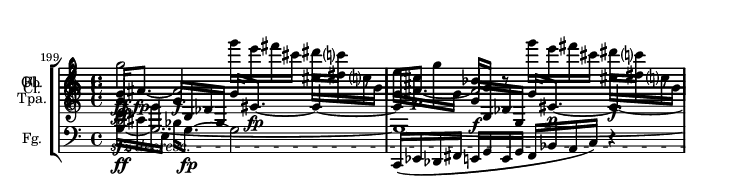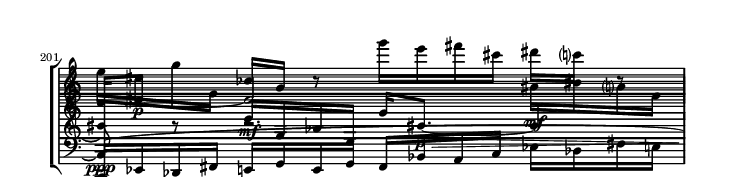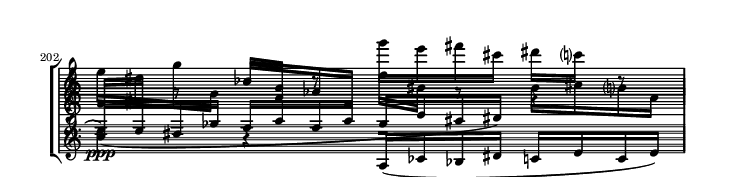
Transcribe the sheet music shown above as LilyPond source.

\version "2.10.33"

\include "../config/lib.ly"

#(set-global-staff-size 12.5)

global = {
  \time 4/4
  \set Score.currentBarNumber = #199
  \bar ""
  \bracketUp
}

flauta = {
  \relative c''' {
    g2\ff g'16 e fis cis dis c? r8
    %% toca também material do fagote transposto oitava acima
    e,16 cis g' e, bes' g r8 g''16 e fis cis dis c? r8
    e,16 cis g' e, bes' g r8 g''16 e fis cis dis c? r8
    e,16 cis g' e, bes' g r8 g''16 e fis cis dis c? r8
  }
}

oboe = {
  \relative c' {
    e16 fis8.~\fp fis2\f cis'16 dis c? g
    e fis8.~\p fis2 cis'16\f dis c? g
    e fis8.~\p fis2 cis'16\mf dis c? g
    %% toca também material do clarinte transposto oitava acima
    e fis r8 e'16 g, bes e, g' cis, r8 cis16 dis c? g
  }
}

clarinete = {
  \relative c' {
    e4\ff e16 g, bes e, g' cis,8.~\fp cis4~
    cis4 e16\f g, bes e, g' cis,8.~\p cis4~
    cis4 e16\mf g, bes e, g' cis,8.~\p\> cis4
    \setTextCresc
    e,16\ppp( g fis bes a c a c bes e cis dis) r4
  }
}

fagote = {
  \clef bass
  \relative c' {
    e16\ff cis g' e, bes' g8.~\fp g2
    c,,16\ppp( ees des fis e g e g fis bes a c) r4
    c,16( ees des fis e g e g fis bes a c ees des fis e
    g4) r c,,16( ees des fis e g e g)
  }
}

trompa = {
  \relative c' {
    \setTextDecresc
    g8~\sfz\> g2..~
    g1~
    g8\ppp r8 r2.
    R1
  }
}

\score {
  \new StaffGroup <<
    \new Staff <<
      \set Staff.instrumentName = \markup {\hcenter-in #5 "Fl."}
      \global
      \flauta
    >>
    \new Staff <<
      \set Staff.instrumentName = \markup {\hcenter-in #5 "Ob."}
      \global
      \oboe
    >>
    \new Staff <<
      \set Staff.instrumentName = \markup {\hcenter-in #5 "Cl."}
      \global
      \clarinete
    >>
    \new Staff <<
      \set Staff.instrumentName = \markup {\hcenter-in #5 "Tpa."}
      \global
      \trompa
    >>
    \new Staff <<
      \set Staff.instrumentName = \markup {\hcenter-in #5 "Fg."}
      \global
      \fagote
    >>
  >>
  \layout {
    \context {
      \Staff \consists "Horizontal_bracket_engraver"
    }
  }
}
\paper {
  paper-width = 12.6\cm
  paper-height = 3\cm
  line-width = 13.5\cm
  head-separation = -1\cm
  left-margin = -1.2\cm
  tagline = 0
  print-page-number = #'nil
  head-separation = -1\cm
  indent = #0
}
